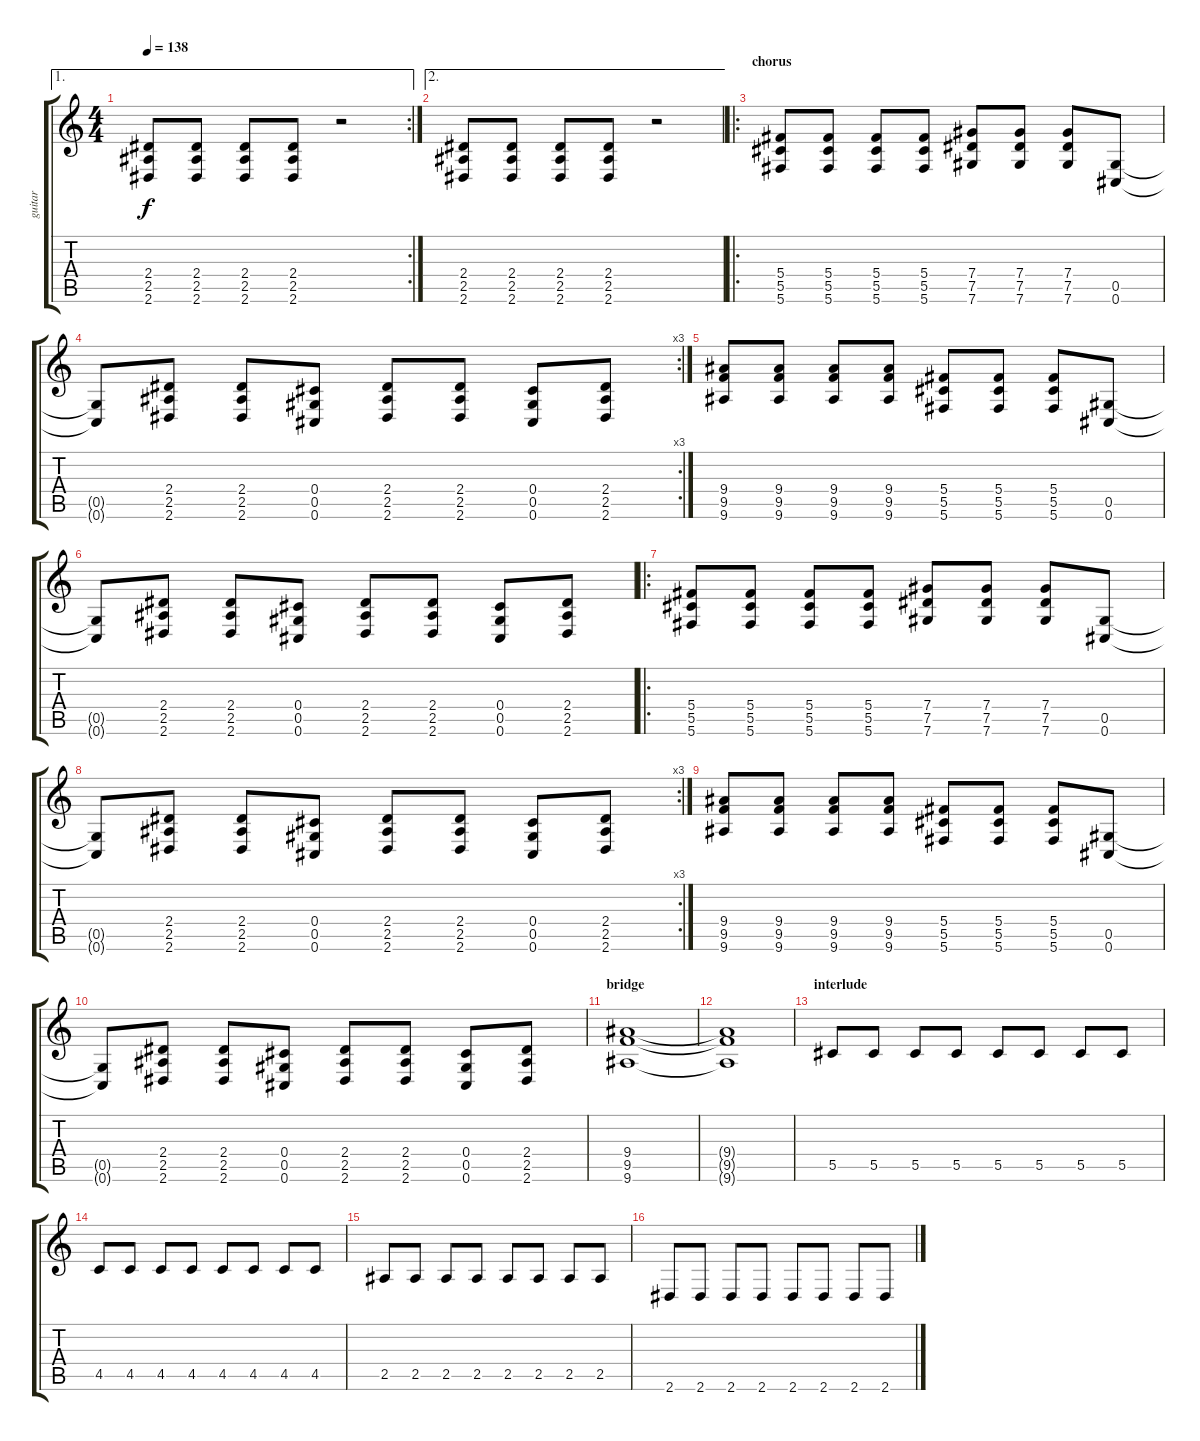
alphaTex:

\track ("guitar" "guitar") {instrument distortionguitar}
\staff {score tabs}
\tuning (Eb4 Bb3 Gb3 Db3 Ab2 Db2) {hide}
\ae 1
\rc 2
\ts (4 4)
\tempo 138
\clef g2
\ks c
(2.4 2.5 2.6).8{dy f} (2.4 2.5 2.6).8 (2.4 2.5 2.6).8 (2.4 2.5 2.6).8 r.2 |
\ae 2
(2.4 2.5 2.6).8 (2.4 2.5 2.6).8 (2.4 2.5 2.6).8 (2.4 2.5 2.6).8 r.2 |
\ro
\section ("" "chorus")
(5.4 5.5 5.6).8{volume 16 balance 8} (5.4 5.5 5.6).8 (5.4 5.5 5.6).8 (5.4 5.5 5.6).8 (7.4 7.5 7.6).8 (7.4 7.5 7.6).8 (7.4 7.5 7.6).8 (0.5 0.6).8 |
\rc 3
(0.5{t} 0.6{t}).8 (2.4 2.5 2.6).8 (2.4 2.5 2.6).8 (0.4 0.5 0.6).8 (2.4 2.5 2.6).8 (2.4 2.5 2.6).8 (0.4 0.5 0.6).8 (2.4 2.5 2.6).8 |
(9.4 9.5 9.6).8 (9.4 9.5 9.6).8 (9.4 9.5 9.6).8 (9.4 9.5 9.6).8 (5.4 5.5 5.6).8 (5.4 5.5 5.6).8 (5.4 5.5 5.6).8 (0.5 0.6).8 |
(0.5{t} 0.6{t}).8 (2.4 2.5 2.6).8 (2.4 2.5 2.6).8 (0.4 0.5 0.6).8 (2.4 2.5 2.6).8 (2.4 2.5 2.6).8 (0.4 0.5 0.6).8 (2.4 2.5 2.6).8 |
\ro
(5.4 5.5 5.6).8{volume 16 balance 8} (5.4 5.5 5.6).8 (5.4 5.5 5.6).8 (5.4 5.5 5.6).8 (7.4 7.5 7.6).8 (7.4 7.5 7.6).8 (7.4 7.5 7.6).8 (0.5 0.6).8 |
\rc 3
(0.5{t} 0.6{t}).8 (2.4 2.5 2.6).8 (2.4 2.5 2.6).8 (0.4 0.5 0.6).8 (2.4 2.5 2.6).8 (2.4 2.5 2.6).8 (0.4 0.5 0.6).8 (2.4 2.5 2.6).8 |
(9.4 9.5 9.6).8 (9.4 9.5 9.6).8 (9.4 9.5 9.6).8 (9.4 9.5 9.6).8 (5.4 5.5 5.6).8 (5.4 5.5 5.6).8 (5.4 5.5 5.6).8 (0.5 0.6).8 |
(0.5{t} 0.6{t}).8 (2.4 2.5 2.6).8 (2.4 2.5 2.6).8 (0.4 0.5 0.6).8 (2.4 2.5 2.6).8 (2.4 2.5 2.6).8 (0.4 0.5 0.6).8 (2.4 2.5 2.6).8 |
\section ("" "bridge")
(9.4 9.5 9.6).1 |
(9.4{t} 9.5{t} 9.6{t}).1 |
\section ("" "interlude")
5.5.8 5.5.8 5.5.8 5.5.8 5.5.8 5.5.8 5.5.8 5.5.8 |
4.5.8 4.5.8 4.5.8 4.5.8 4.5.8 4.5.8 4.5.8 4.5.8 |
2.5.8 2.5.8 2.5.8 2.5.8 2.5.8 2.5.8 2.5.8 2.5.8 |
2.6.8 2.6.8 2.6.8 2.6.8 2.6.8 2.6.8 2.6.8 2.6.8
